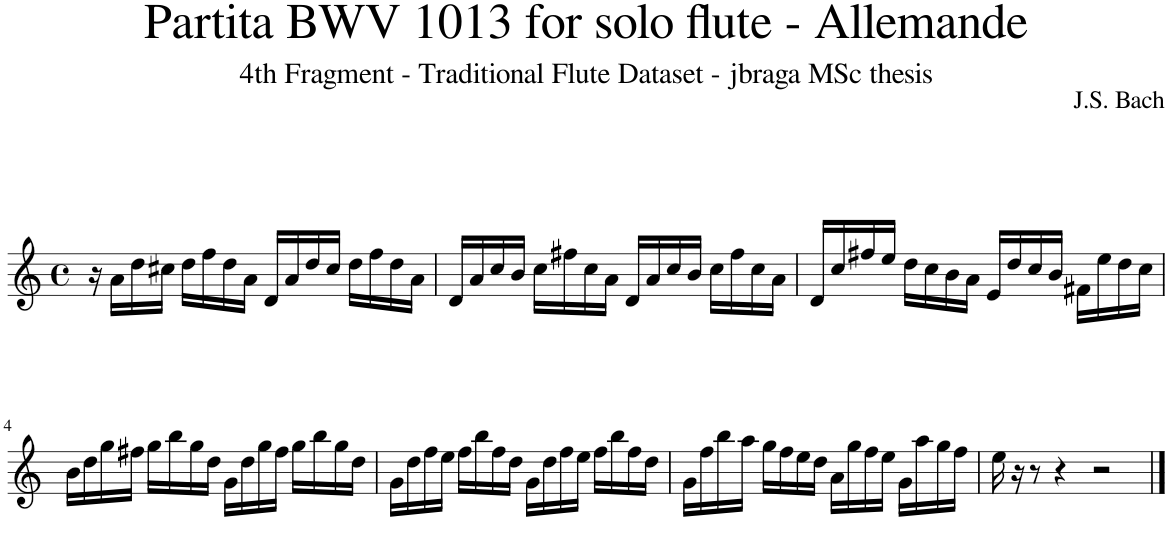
**kern
*part1
*staff1
*I"Piano
*I'Pno.
*clefG2
*k[]
*M4/4
*met(c)
=1
16r
16a\LL
16dd\
16cc#X\JJ
16dd\LL
16ff\
16dd\
16a\JJ
16d/LL
16a/
16dd/
16cc#/JJ
16dd\LL
16ff\
16dd\
16a\JJ
=2
16d/LL
16a/
16cc/
16b/JJ
16cc\LL
16ff#X\
16cc\
16a\JJ
16d/LL
16a/
16cc/
16b/JJ
16cc\LL
16ff#\
16cc\
16a\JJ
=3
16d/LL
16cc/
16ff#X/
16ee/JJ
16dd\LL
16cc\
16b\
16a\JJ
16e/LL
16dd/
16cc/
16b/JJ
16f#X\LL
16ee\
16dd\
16cc\JJ
!!LO:LB:g=z
=4
16b\LL
16dd\
16gg\
16ff#X\JJ
16gg\LL
16bb\
16gg\
16dd\JJ
16g\LL
16dd\
16gg\
16ff#\JJ
16gg\LL
16bb\
16gg\
16dd\JJ
=5
16g\LL
16dd\
16ff\
16ee\JJ
16ff\LL
16bb\
16ff\
16dd\JJ
16g\LL
16dd\
16ff\
16ee\JJ
16ff\LL
16bb\
16ff\
16dd\JJ
=6
16g\LL
16ff\
16bb\
16aa\JJ
16gg\LL
16ff\
16ee\
16dd\JJ
16a\LL
16gg\
16ff\
16ee\JJ
16g\LL
16aa\
16gg\
16ff\JJ
=7
16ee\
16r
8r
4r
2r
==
*-
